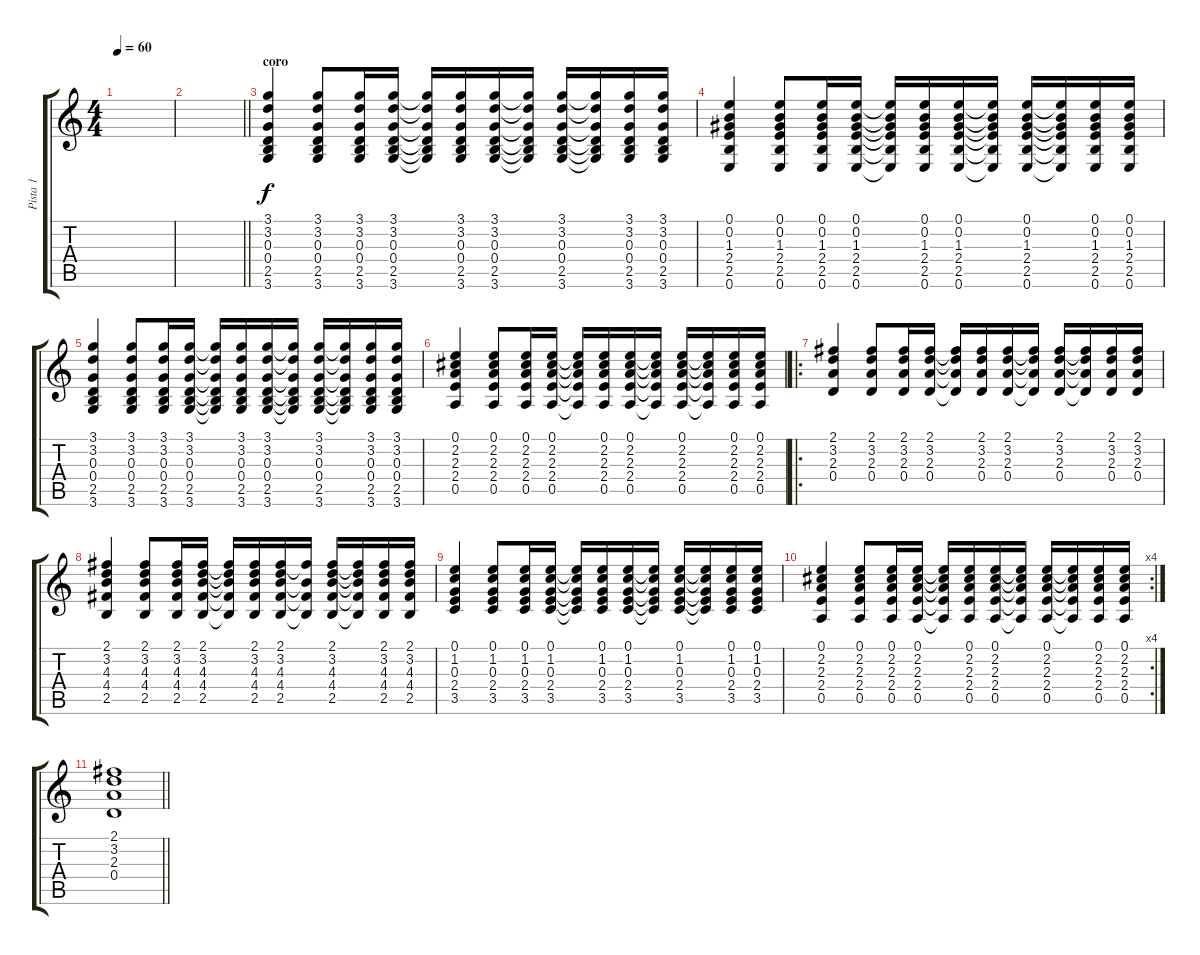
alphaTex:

\track ("Pista 1" "Pista 1") {instrument acousticguitarsteel}
\staff {score tabs}
\tuning (E4 B3 G3 D3 A2 E2) {hide}
\ts (4 4)
\tempo 60
\clef g2
\ks c
|
\barLineRight lightlight
|
\section ("" "coro")
(3.1 3.2 0.3 0.4 2.5 3.6).4 (3.1 3.2 0.3 0.4 2.5 3.6).8 (3.1 3.2 0.3 0.4 2.5 3.6).16 (3.1 3.2 0.3 0.4 2.5 3.6).16 (3.1{t} 3.2{t} 0.3{t} 0.4{t} 2.5{t} 3.6{t}).16 (3.1 3.2 0.3 0.4 2.5 3.6).16 (3.1 3.2 0.3 0.4 2.5 3.6).16 (3.1{t} 3.2{t} 0.3{t} 0.4{t} 2.5{t} 3.6{t}).16 (3.1 3.2 0.3 0.4 2.5 3.6).16 (3.1{t} 3.2{t} 0.3{t} 0.4{t} 2.5{t} 3.6{t}).16 (3.1 3.2 0.3 0.4 2.5 3.6).16 (3.1 3.2 0.3 0.4 2.5 3.6).16 |
(0.1 0.2 1.3 2.4 2.5 0.6).4 (0.1 0.2 1.3 2.4 2.5 0.6).8 (0.1 0.2 1.3 2.4 2.5 0.6).16 (0.1 0.2 1.3 2.4 2.5 0.6).16 (0.1{t} 0.2{t} 1.3{t} 2.4{t} 2.5{t} 0.6{t}).16 (0.1 0.2 1.3 2.4 2.5 0.6).16 (0.1 0.2 1.3 2.4 2.5 0.6).16 (0.1{t} 0.2{t} 1.3{t} 2.4{t} 2.5{t} 0.6{t}).16 (0.1 0.2 1.3 2.4 2.5 0.6).16 (0.1{t} 0.2{t} 1.3{t} 2.4{t} 2.5{t} 0.6{t}).16 (0.1 0.2 1.3 2.4 2.5 0.6).16 (0.1 0.2 1.3 2.4 2.5 0.6).16 |
(3.1 3.2 0.3 0.4 2.5 3.6).4 (3.1 3.2 0.3 0.4 2.5 3.6).8 (3.1 3.2 0.3 0.4 2.5 3.6).16 (3.1 3.2 0.3 0.4 2.5 3.6).16 (3.1{t} 3.2{t} 0.3{t} 0.4{t} 2.5{t} 3.6{t}).16 (3.1 3.2 0.3 0.4 2.5 3.6).16 (3.1 3.2 0.3 0.4 2.5 3.6).16 (3.1{t} 3.2{t} 0.3{t} 0.4{t} 2.5{t} 3.6{t}).16 (3.1 3.2 0.3 0.4 2.5 3.6).16 (3.1{t} 3.2{t} 0.3{t} 0.4{t} 2.5{t} 3.6{t}).16 (3.1 3.2 0.3 0.4 2.5 3.6).16 (3.1 3.2 0.3 0.4 2.5 3.6).16 |
(0.1 2.2 2.3 2.4 0.5).4 (0.1 2.2 2.3 2.4 0.5).8 (0.1 2.2 2.3 2.4 0.5).16 (0.1 2.2 2.3 2.4 0.5).16 (0.1{t} 2.2{t} 2.3{t} 2.4{t} 0.5{t}).16 (0.1 2.2 2.3 2.4 0.5).16 (0.1 2.2 2.3 2.4 0.5).16 (0.1{t} 2.2{t} 2.3{t} 2.4{t} 0.5{t}).16 (0.1 2.2 2.3 2.4 0.5).16 (0.1{t} 2.2{t} 2.3{t} 2.4{t} 0.5{t}).16 (0.1 2.2 2.3 2.4 0.5).16 (0.1 2.2 2.3 2.4 0.5).16 |
\ro
(2.1 3.2 2.3 0.4).4 (2.1 3.2 2.3 0.4).8 (2.1 3.2 2.3 0.4).16 (2.1 3.2 2.3 0.4).16 (2.1{t} 3.2{t} 2.3{t} 0.4{t}).16 (2.1 3.2 2.3 0.4).16 (2.1 3.2 2.3 0.4).16 (2.1{t} 3.2{t} 2.3{t} 0.4{t}).16 (2.1 3.2 2.3 0.4).16 (2.1{t} 3.2{t} 2.3{t} 0.4{t}).16 (2.1 3.2 2.3 0.4).16 (2.1 3.2 2.3 0.4).16 |
(2.1 3.2 4.3 4.4 2.5).4 (2.1 3.2 4.3 4.4 2.5).8 (2.1 3.2 4.3 4.4 2.5).16 (2.1 3.2 4.3 4.4 2.5).16 (2.1{t} 3.2{t} 4.3{t} 4.4{t} 2.5{t}).16 (2.1 3.2 4.3 4.4 2.5).16 (2.1 3.2 4.3 4.4 2.5).16 (2.1{t} 4.3{t} 4.4{t} 2.5{t}).16 (2.1 3.2 4.3 4.4 2.5).16 (2.1{t} 3.2{t} 4.3{t} 4.4{t} 2.5{t}).16 (2.1 3.2 4.3 4.4 2.5).16 (2.1 3.2 4.3 4.4 2.5).16 |
(0.1 1.2 0.3 2.4 3.5).4 (0.1 1.2 0.3 2.4 3.5).8 (0.1 1.2 0.3 2.4 3.5).16 (0.1 1.2 0.3 2.4 3.5).16 (0.1{t} 1.2{t} 0.3{t} 2.4{t} 3.5{t}).16 (0.1 1.2 0.3 2.4 3.5).16 (0.1 1.2 0.3 2.4 3.5).16 (0.1{t} 1.2{t} 0.3{t} 2.4{t} 3.5{t}).16 (0.1 1.2 0.3 2.4 3.5).16 (0.1{t} 1.2{t} 0.3{t} 2.4{t} 3.5{t}).16 (0.1 1.2 0.3 2.4 3.5).16 (0.1 1.2 0.3 2.4 3.5).16 |
\rc 4
(0.1 2.2 2.3 2.4 0.5).4 (0.1 2.2 2.3 2.4 0.5).8 (0.1 2.2 2.3 2.4 0.5).16 (0.1 2.2 2.3 2.4 0.5).16 (0.1{t} 2.2{t} 2.3{t} 2.4{t} 0.5{t}).16 (0.1 2.2 2.3 2.4 0.5).16 (0.1 2.2 2.3 2.4 0.5).16 (0.1{t} 2.2{t} 2.3{t} 2.4{t} 0.5{t}).16 (0.1 2.2 2.3 2.4 0.5).16 (0.1{t} 2.2{t} 2.3{t} 2.4{t} 0.5{t}).16 (0.1 2.2 2.3 2.4 0.5).16 (0.1 2.2 2.3 2.4 0.5).16 |
\barLineRight lightlight
(2.1 3.2 2.3 0.4).1
